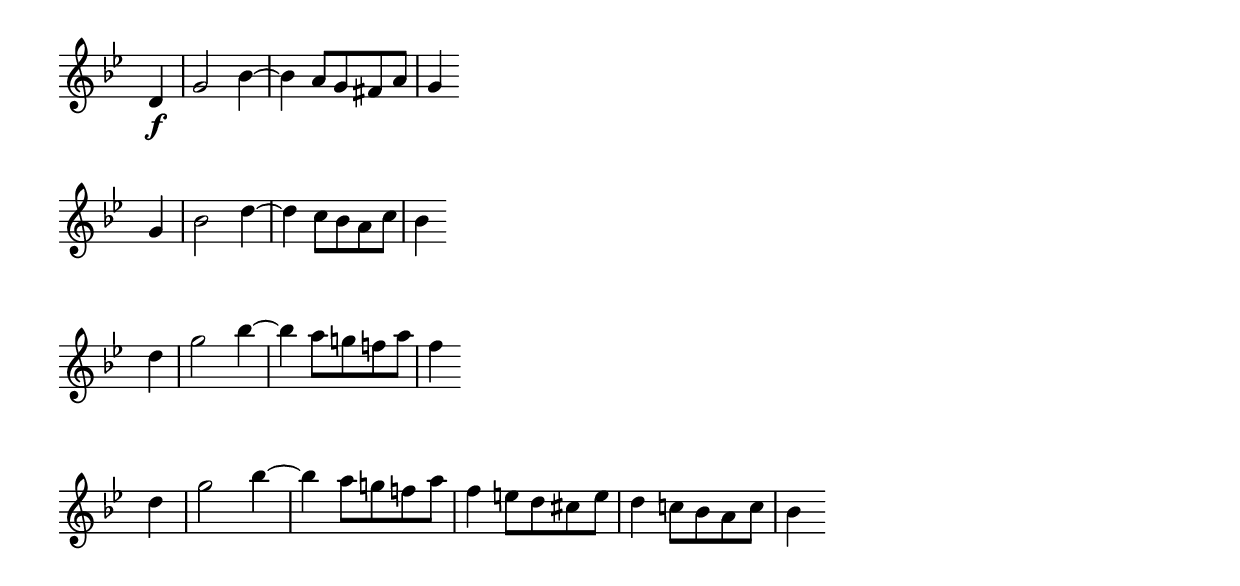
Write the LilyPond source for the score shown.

\version "2.22.0"

\paper {
  indent = 0 \in
}

\layout {
  \context {
    \Staff
    \remove Time_signature_engraver
  }
}

global_minuet = {
  \key g \minor
  \time 3/4
}

global_trio = {
  \key g \major
  \time 3/4
}

exA = \relative d' {
  \global_minuet
  \partial 4
  d4 \f
  g2 bes4 ~
  bes a8 g fis a |
  g4
}

exB = \relative d' {
  \global_minuet
  \partial 4
  g4 
  bes2 d4~ 
  d c8 bes a c |
  bes4
}

exC = \relative d'' {
  \global_minuet
  \partial 4
  d4 
  g2 bes4 ~ 
  bes a8 g!  f! a |
  f4
}

exD = \relative d'' {
  \global_minuet
  \partial 4
  d4
  g2 bes4 ~ 
  bes a8 g!  f! a |
  f4 e!8 d cis e |
  d4 c!8 bes a c |
  bes4
}

\score {
  \new Staff \exA
  \layout {}
  \midi {}
}

\score {
  \new Staff \exB
  \layout {}
  \midi {}
}

\score {
  \new Staff \exC
  \layout {}
  \midi {}
}

\score {
  \new Staff \exD
  \layout {}
  \midi {}
}
  
